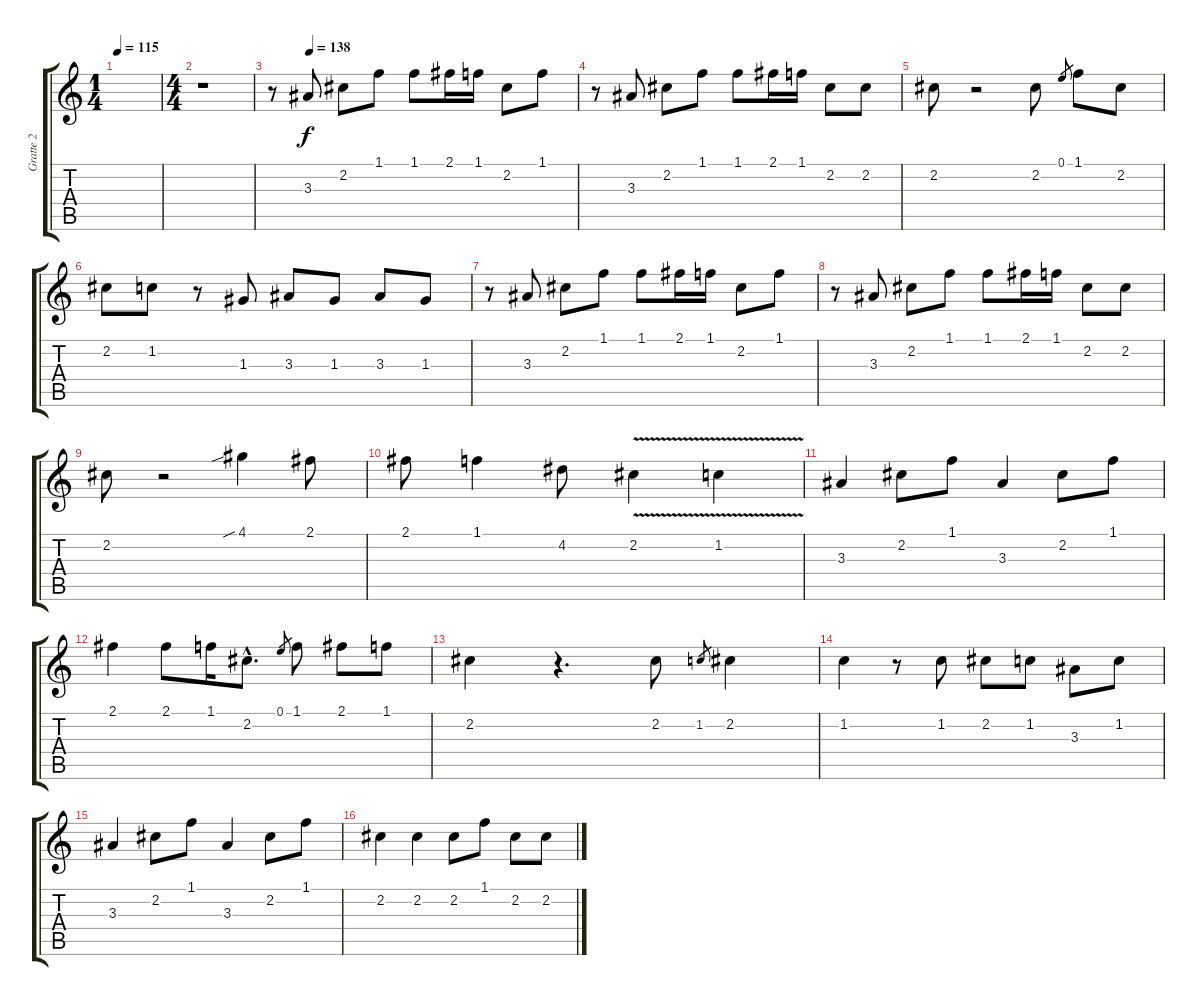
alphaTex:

\track ("Gratte 2" "Gratte 2") {instrument distortionguitar}
\staff {score tabs}
\tuning (E4 B3 G3 D3 A2 E2) {hide}
\ts (1 4)
\tempo 115
\tempo 136
\tempo 115
\clef g2
\ks c
|
\ts (4 4)
r.1 |
\tempo (138 0.125)
r.8{volume 16} 3.3.8 2.2.8 1.1.8 1.1.8 2.1.16 1.1.16 2.2.8 1.1.8 |
r.8 3.3.8 2.2.8 1.1.8 1.1.8 2.1.16 1.1.16 2.2.8 2.2.8 |
2.2.8 r.2 2.2.8 0.1.8{gr} 1.1.8 2.2.8 |
2.2.8 1.2.8 r.8 1.3.8 3.3.8 1.3.8 3.3.8 1.3.8 |
r.8 3.3.8 2.2.8 1.1.8 1.1.8 2.1.16 1.1.16 2.2.8 1.1.8 |
r.8 3.3.8 2.2.8 1.1.8 1.1.8 2.1.16 1.1.16 2.2.8 2.2.8 |
2.2.8 r.2 4.1{sib}.4 2.1.8 |
2.1.8 1.1.4 4.2.8 2.2{v}.4 1.2{v}.4 |
3.3.4 2.2.8 1.1.8 3.3.4 2.2.8 1.1.8 |
2.1.4 2.1.8 1.1.16 2.2{hac}.8{d} 0.1.8{gr} 1.1.8 2.1.8 1.1.8 |
2.2.4 r.4{d} 2.2.8 1.2.8{gr} 2.2.4 |
1.2.4 r.8 1.2.8 2.2.8 1.2.8 3.3.8 1.2.8 |
3.3.4 2.2.8 1.1.8 3.3.4 2.2.8 1.1.8 |
2.2.4 2.2.4 2.2.8 1.1.8 2.2.8 2.2.8
